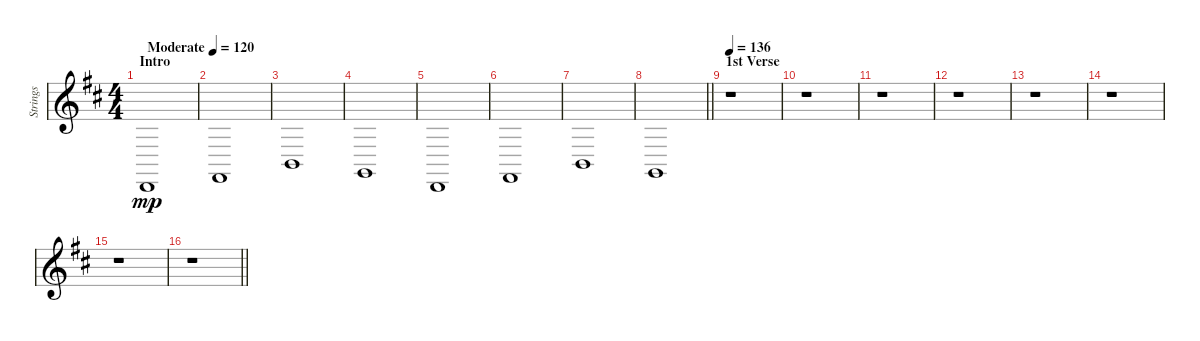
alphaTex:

\track ("Strings" "Strings") {instrument stringensemble1}
\staff {score}
\tuning (E4 B3 G3 D3 A2 D2) {hide}
\ts (4 4)
\section ("" "Intro")
\tempo (120 "Moderate")
\clef g2
\ks bminor
0.6.1{dy mp instrument stringensemble1} |
4.6.1 |
2.5.1 |
5.6.1 |
0.6.1 |
4.6.1 |
2.5.1 |
\barLineRight lightlight
5.6.1 |
\section ("" "1st Verse")
\tempo 136
r.1 |
r.1 |
r.1 |
r.1 |
r.1 |
r.1 |
r.1 |
\barLineRight lightlight
r.1
